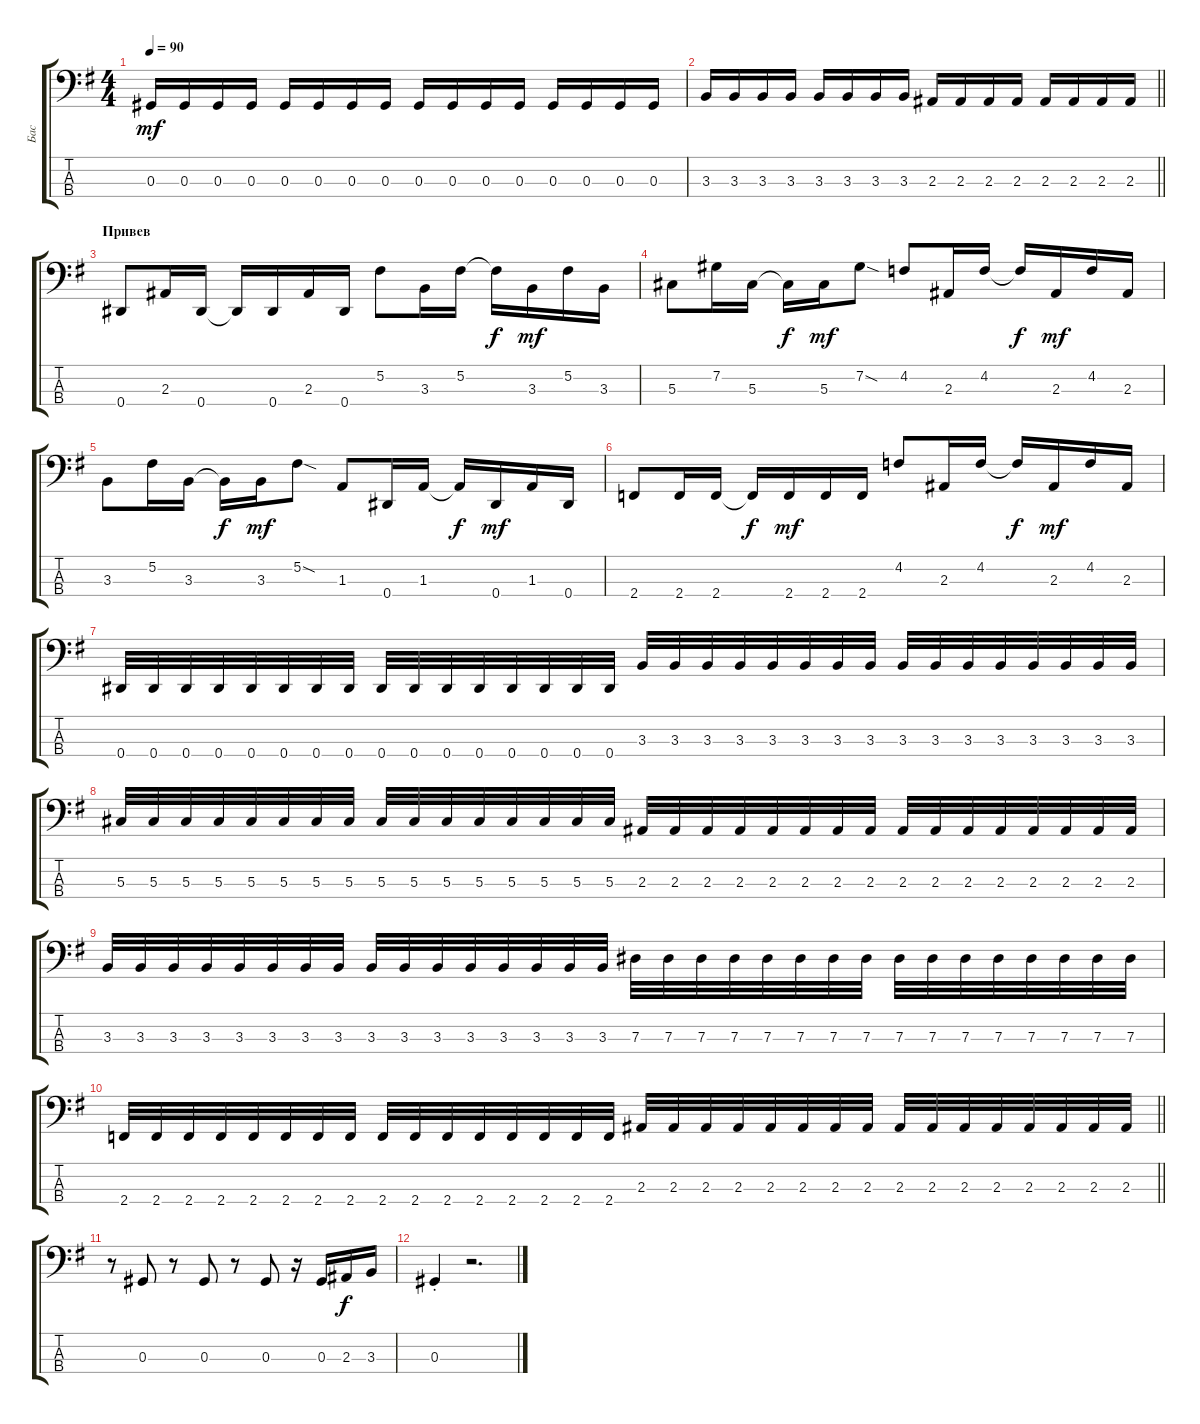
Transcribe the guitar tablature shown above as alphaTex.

\track ("Бас" "Бас") {instrument electricbassfinger}
\staff {score tabs}
\tuning (Gb2 Db2 Ab1 Eb1) {hide}
\ts (4 4)
\tempo 90
\clef f4
\ks eminor
0.3.16{dy mf} 0.3.16 0.3.16 0.3.16 0.3.16 0.3.16 0.3.16 0.3.16 0.3.16 0.3.16 0.3.16 0.3.16 0.3.16 0.3.16 0.3.16 0.3.16 |
\barLineRight lightlight
3.3.16 3.3.16 3.3.16 3.3.16 3.3.16 3.3.16 3.3.16 3.3.16 2.3.16 2.3.16 2.3.16 2.3.16 2.3.16 2.3.16 2.3.16 2.3.16 |
\section ("" "Привев")
0.4.8 2.3.16 0.4.16 0.4{t}.16 0.4.16 2.3.16 0.4.16 5.2.8 3.3.16 5.2.16 5.2{t}.16{dy f} 3.3.16{dy mf} 5.2.16 3.3.16 |
5.3.8 7.2.16 5.3.16 5.3{t}.16{dy f} 5.3.16{dy mf} 7.2{sod}.8 4.2.8 2.3.16 4.2.16 4.2{t}.16{dy f} 2.3.16{dy mf} 4.2.16 2.3.16 |
3.3.8 5.2.16 3.3.16 3.3{t}.16{dy f} 3.3.16{dy mf} 5.2{sod}.8 1.3.8 0.4.16 1.3.16 1.3{t}.16{dy f} 0.4.16{dy mf} 1.3.16 0.4.16 |
2.4.8 2.4.16 2.4.16 2.4{t}.16{dy f} 2.4.16{dy mf} 2.4.16 2.4.16 4.2.8 2.3.16 4.2.16 4.2{t}.16{dy f} 2.3.16{dy mf} 4.2.16 2.3.16 |
0.4.32 0.4.32 0.4.32 0.4.32 0.4.32 0.4.32 0.4.32 0.4.32 0.4.32 0.4.32 0.4.32 0.4.32 0.4.32 0.4.32 0.4.32 0.4.32 3.3.32 3.3.32 3.3.32 3.3.32 3.3.32 3.3.32 3.3.32 3.3.32 3.3.32 3.3.32 3.3.32 3.3.32 3.3.32 3.3.32 3.3.32 3.3.32 |
5.3.32 5.3.32 5.3.32 5.3.32 5.3.32 5.3.32 5.3.32 5.3.32 5.3.32 5.3.32 5.3.32 5.3.32 5.3.32 5.3.32 5.3.32 5.3.32 2.3.32 2.3.32 2.3.32 2.3.32 2.3.32 2.3.32 2.3.32 2.3.32 2.3.32 2.3.32 2.3.32 2.3.32 2.3.32 2.3.32 2.3.32 2.3.32 |
3.3.32 3.3.32 3.3.32 3.3.32 3.3.32 3.3.32 3.3.32 3.3.32 3.3.32 3.3.32 3.3.32 3.3.32 3.3.32 3.3.32 3.3.32 3.3.32 7.3.32 7.3.32 7.3.32 7.3.32 7.3.32 7.3.32 7.3.32 7.3.32 7.3.32 7.3.32 7.3.32 7.3.32 7.3.32 7.3.32 7.3.32 7.3.32 |
\barLineRight lightlight
2.4.32 2.4.32 2.4.32 2.4.32 2.4.32 2.4.32 2.4.32 2.4.32 2.4.32 2.4.32 2.4.32 2.4.32 2.4.32 2.4.32 2.4.32 2.4.32 2.3.32 2.3.32 2.3.32 2.3.32 2.3.32 2.3.32 2.3.32 2.3.32 2.3.32 2.3.32 2.3.32 2.3.32 2.3.32 2.3.32 2.3.32 2.3.32 |
r.8 0.3.8 r.8 0.3.8 r.8 0.3.8 r.16 0.3.16 2.3.16{dy f} 3.3.16 |
0.3{st}.4 r.2{d}
